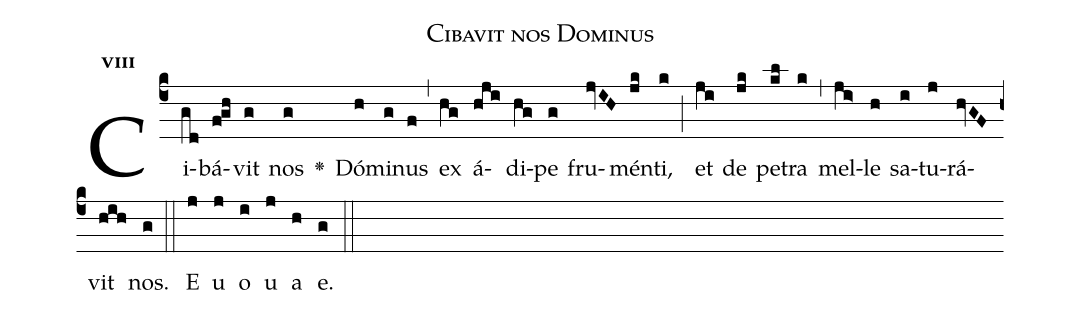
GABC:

name:Cibavit nos Dominus;
office-part:Antiphona;
mode:8;
%%
initial-style: 1;
name: Cibavit nos Dominus;
book: Calithes.it;
occasion: Ss.mi Corporis et Sanguinis Christi;
office-part: Officium lectionis Ant 3;
user-notes: ;
commentary: ;
annotation: 8g;
centering-scheme: english;
fontsize: 12;
font: OFLSortsMillGoudy;
height: 11;
width: 4.5;
%%
(c4)Ci(gd)bá(fgh)vit(g) nos(g) <v>\greheightstar</v>()  Dó(h)mi(g)nus(f) (,) ex(hg) á(hji)di(hg)pe(g) fru(jvIH)mén(jk)ti,(k) (;) et(ji) de(jk) pe(kl)tra(k) (,) mel(ji>)le(h) sa(i)tu(j)rá(hvGF)vit(hih) nos.(g) (::)
E(j) u(j) o(i) u(j) a(h) e.(g) (::)
